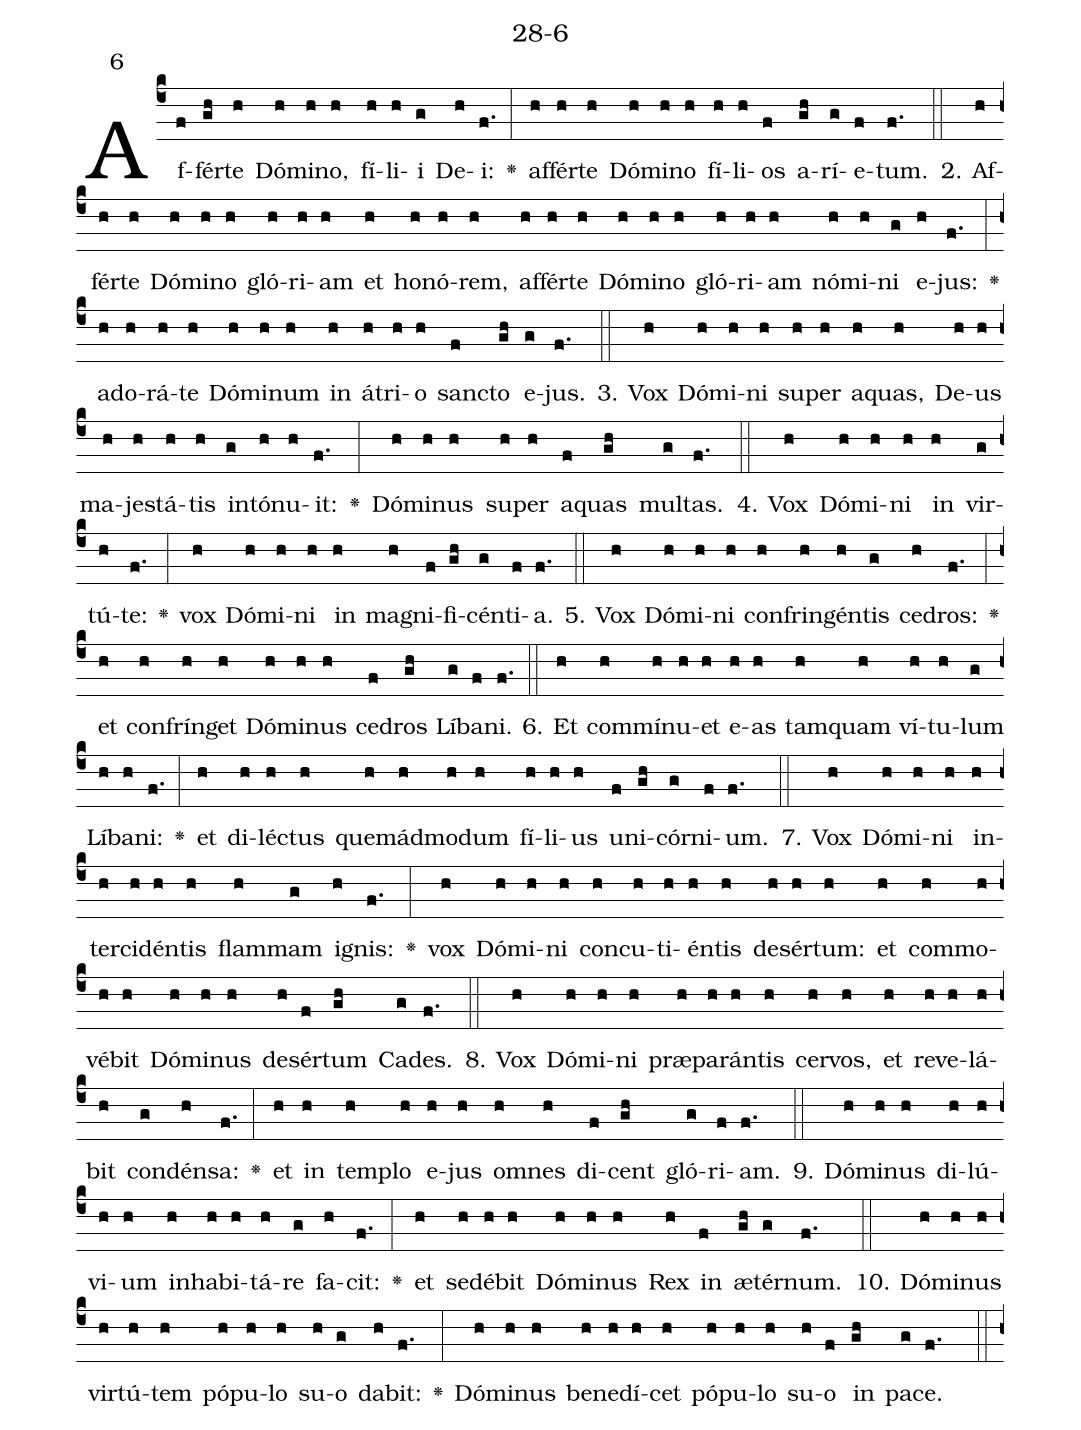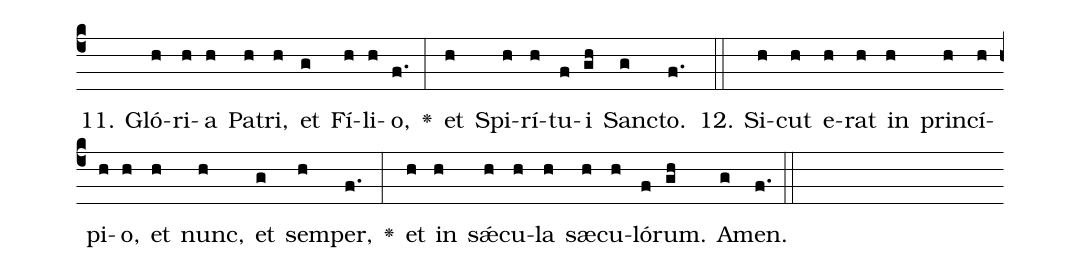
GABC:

name: 28-6;
mode:6;
%%
(c4)Af(f)fér(gh)te(h) Dó(h)mi(h)no,(h) fí(h)li(h)i(g) De(h)i:(f.) <v>\greheightstar</v>(:) af(h)fér(h)te(h) Dó(h)mi(h)no(h) fí(h)li(h)os(f) a(gh)rí(g)e(f)tum.(f.) (::)
2. Af(h)fér(h)te(h) Dó(h)mi(h)no(h) gló(h)ri(h)am(h) et(h) ho(h)nó(h)rem,(h) af(h)fér(h)te(h) Dó(h)mi(h)no(h) gló(h)ri(h)am(h) nó(h)mi(h)ni(g) e(h)jus:(f.) <v>\greheightstar</v>(:) a(h)do(h)rá(h)te(h) Dó(h)mi(h)num(h) in(h) á(h)tri(h)o(h) san(f)cto(gh) e(g)jus.(f.) (::)
3. Vox(h) Dó(h)mi(h)ni(h) su(h)per(h) a(h)quas,(h) De(h)us(h) ma(h)je(h)stá(h)tis(h) in(g)tó(h)nu(h)it:(f.) <v>\greheightstar</v>(:) Dó(h)mi(h)nus(h) su(h)per(h) a(f)quas(gh) mul(g)tas.(f.) (::)
4. Vox(h) Dó(h)mi(h)ni(h) in(h) vir(g)tú(h)te:(f.) <v>\greheightstar</v>(:) vox(h) Dó(h)mi(h)ni(h) in(h) ma(h)gni(f)fi(gh)cén(g)ti(f)a.(f.) (::)
5. Vox(h) Dó(h)mi(h)ni(h) con(h)frin(h)gén(h)tis(g) ce(h)dros:(f.) <v>\greheightstar</v>(:) et(h) con(h)frín(h)get(h) Dó(h)mi(h)nus(h) ce(f)dros(gh) Lí(g)ba(f)ni.(f.) (::)
6. Et(h) com(h)mí(h)nu(h)et(h) e(h)as(h) tam(h)quam(h) ví(h)tu(h)lum(g) Lí(h)ba(h)ni:(f.) <v>\greheightstar</v>(:) et(h) di(h)lé(h)ctus(h) que(h)mád(h)mo(h)dum(h) fí(h)li(h)us(h) u(f)ni(gh)cór(g)ni(f)um.(f.) (::)
7. Vox(h) Dó(h)mi(h)ni(h) in(h)ter(h)ci(h)dén(h)tis(h) flam(h)mam(g) i(h)gnis:(f.) <v>\greheightstar</v>(:) vox(h) Dó(h)mi(h)ni(h) con(h)cu(h)ti(h)én(h)tis(h) de(h)sér(h)tum:(h) et(h) com(h)mo(h)vé(h)bit(h) Dó(h)mi(h)nus(h) de(h)sér(f)tum(gh) Ca(g)des.(f.) (::)
8. Vox(h) Dó(h)mi(h)ni(h) præ(h)pa(h)rán(h)tis(h) cer(h)vos,(h) et(h) re(h)ve(h)lá(h)bit(h) con(g)dén(h)sa:(f.) <v>\greheightstar</v>(:) et(h) in(h) tem(h)plo(h) e(h)jus(h) om(h)nes(h) di(f)cent(gh) gló(g)ri(f)am.(f.) (::)
9. Dó(h)mi(h)nus(h) di(h)lú(h)vi(h)um(h) in(h)ha(h)bi(h)tá(h)re(g) fa(h)cit:(f.) <v>\greheightstar</v>(:) et(h) se(h)dé(h)bit(h) Dó(h)mi(h)nus(h) Rex(h) in(f) æ(gh)tér(g)num.(f.) (::)
10. Dó(h)mi(h)nus(h) vir(h)tú(h)tem(h) pó(h)pu(h)lo(h) su(h)o(g) da(h)bit:(f.) <v>\greheightstar</v>(:) Dó(h)mi(h)nus(h) be(h)ne(h)dí(h)cet(h) pó(h)pu(h)lo(h) su(h)o(f) in(gh) pa(g)ce.(f.) (::)
11. Gló(h)ri(h)a(h) Pa(h)tri,(h) et(g) Fí(h)li(h)o,(f.) <v>\greheightstar</v>(:) et(h) Spi(h)rí(h)tu(f)i(gh) San(g)cto.(f.) (::)
12. Si(h)cut(h) e(h)rat(h) in(h) prin(h)cí(h)pi(h)o,(h) et(h) nunc,(h) et(g) sem(h)per,(f.) <v>\greheightstar</v>(:) et(h) in(h) sǽ(h)cu(h)la(h) sæ(h)cu(h)ló(f)rum.(gh) A(g)men.(f.) (::)
